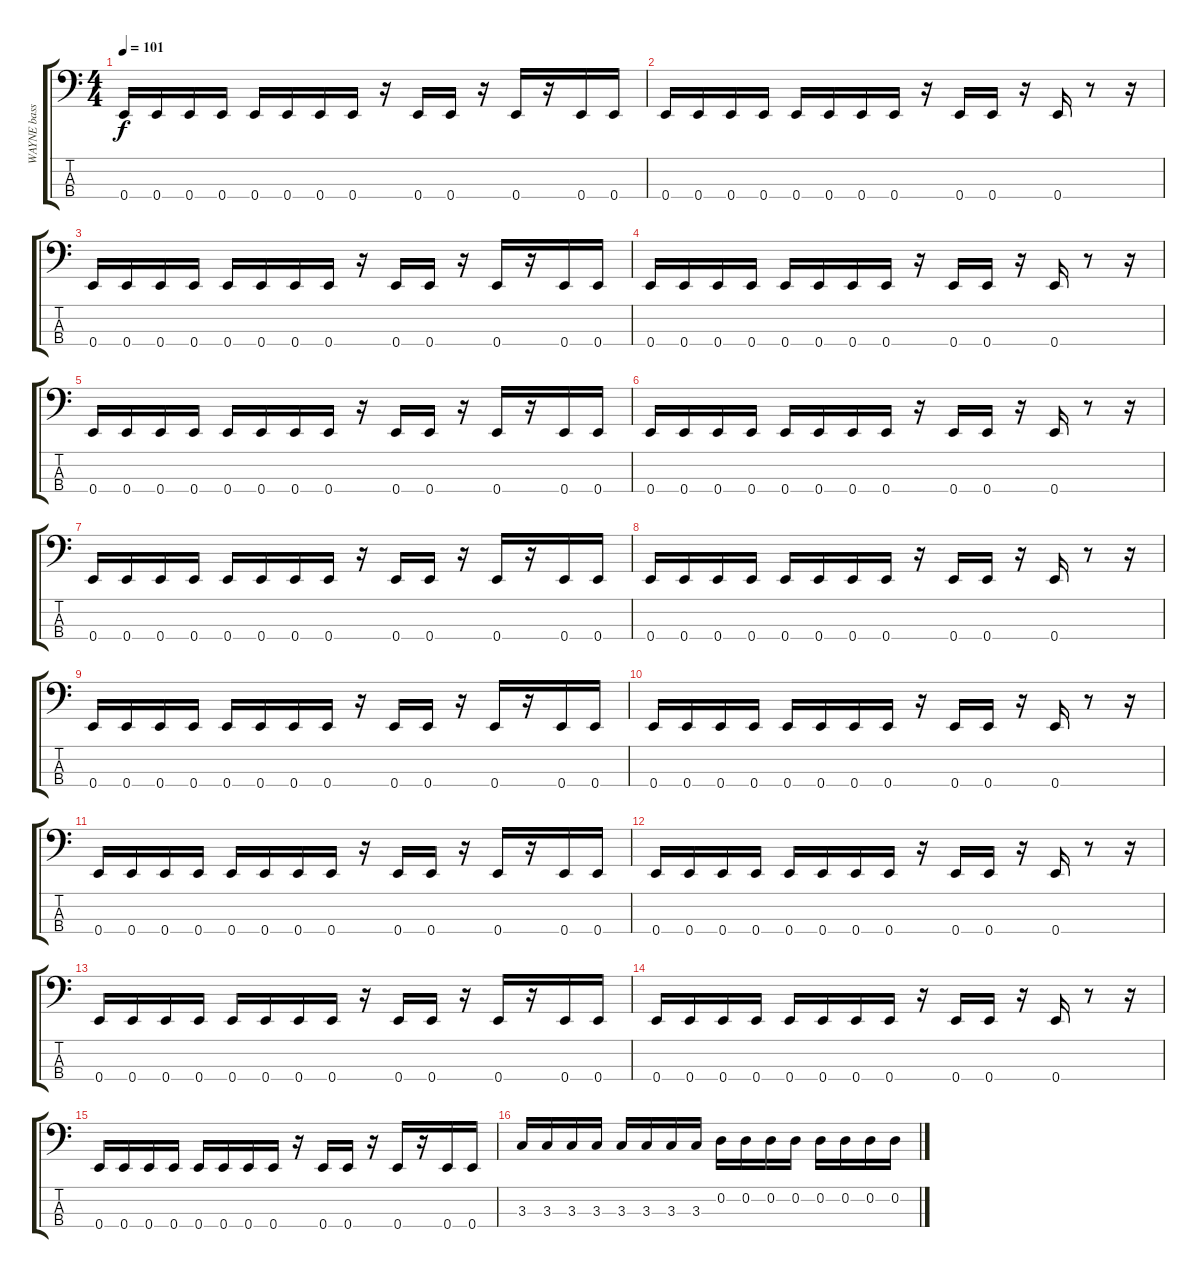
\track ("WAYNE bass" "WAYNE bass") {instrument electricbasspick}
\staff {score tabs}
\tuning (G2 D2 A1 E1) {hide}
\ts (4 4)
\tempo 101
\clef f4
\ks c
0.4.16{dy f instrument electricbasspick} 0.4.16 0.4.16 0.4.16 0.4.16 0.4.16 0.4.16 0.4.16 r.16 0.4.16 0.4.16 r.16 0.4.16 r.16 0.4.16 0.4.16 |
0.4.16 0.4.16 0.4.16 0.4.16 0.4.16 0.4.16 0.4.16 0.4.16 r.16 0.4.16 0.4.16 r.16 0.4.16 r.8 r.16 |
0.4.16 0.4.16 0.4.16 0.4.16 0.4.16 0.4.16 0.4.16 0.4.16 r.16 0.4.16 0.4.16 r.16 0.4.16 r.16 0.4.16 0.4.16 |
0.4.16 0.4.16 0.4.16 0.4.16 0.4.16 0.4.16 0.4.16 0.4.16 r.16 0.4.16 0.4.16 r.16 0.4.16 r.8 r.16 |
0.4.16 0.4.16 0.4.16 0.4.16 0.4.16 0.4.16 0.4.16 0.4.16 r.16 0.4.16 0.4.16 r.16 0.4.16 r.16 0.4.16 0.4.16 |
0.4.16 0.4.16 0.4.16 0.4.16 0.4.16 0.4.16 0.4.16 0.4.16 r.16 0.4.16 0.4.16 r.16 0.4.16 r.8 r.16 |
0.4.16 0.4.16 0.4.16 0.4.16 0.4.16 0.4.16 0.4.16 0.4.16 r.16 0.4.16 0.4.16 r.16 0.4.16 r.16 0.4.16 0.4.16 |
0.4.16 0.4.16 0.4.16 0.4.16 0.4.16 0.4.16 0.4.16 0.4.16 r.16 0.4.16 0.4.16 r.16 0.4.16 r.8 r.16 |
0.4.16 0.4.16 0.4.16 0.4.16 0.4.16 0.4.16 0.4.16 0.4.16 r.16 0.4.16 0.4.16 r.16 0.4.16 r.16 0.4.16 0.4.16 |
0.4.16 0.4.16 0.4.16 0.4.16 0.4.16 0.4.16 0.4.16 0.4.16 r.16 0.4.16 0.4.16 r.16 0.4.16 r.8 r.16 |
0.4.16 0.4.16 0.4.16 0.4.16 0.4.16 0.4.16 0.4.16 0.4.16 r.16 0.4.16 0.4.16 r.16 0.4.16 r.16 0.4.16 0.4.16 |
0.4.16 0.4.16 0.4.16 0.4.16 0.4.16 0.4.16 0.4.16 0.4.16 r.16 0.4.16 0.4.16 r.16 0.4.16 r.8 r.16 |
0.4.16 0.4.16 0.4.16 0.4.16 0.4.16 0.4.16 0.4.16 0.4.16 r.16 0.4.16 0.4.16 r.16 0.4.16 r.16 0.4.16 0.4.16 |
0.4.16 0.4.16 0.4.16 0.4.16 0.4.16 0.4.16 0.4.16 0.4.16 r.16 0.4.16 0.4.16 r.16 0.4.16 r.8 r.16 |
0.4.16 0.4.16 0.4.16 0.4.16 0.4.16 0.4.16 0.4.16 0.4.16 r.16 0.4.16 0.4.16 r.16 0.4.16 r.16 0.4.16 0.4.16 |
3.3.16 3.3.16 3.3.16 3.3.16 3.3.16 3.3.16 3.3.16 3.3.16 0.2.16 0.2.16 0.2.16 0.2.16 0.2.16 0.2.16 0.2.16 0.2.16
